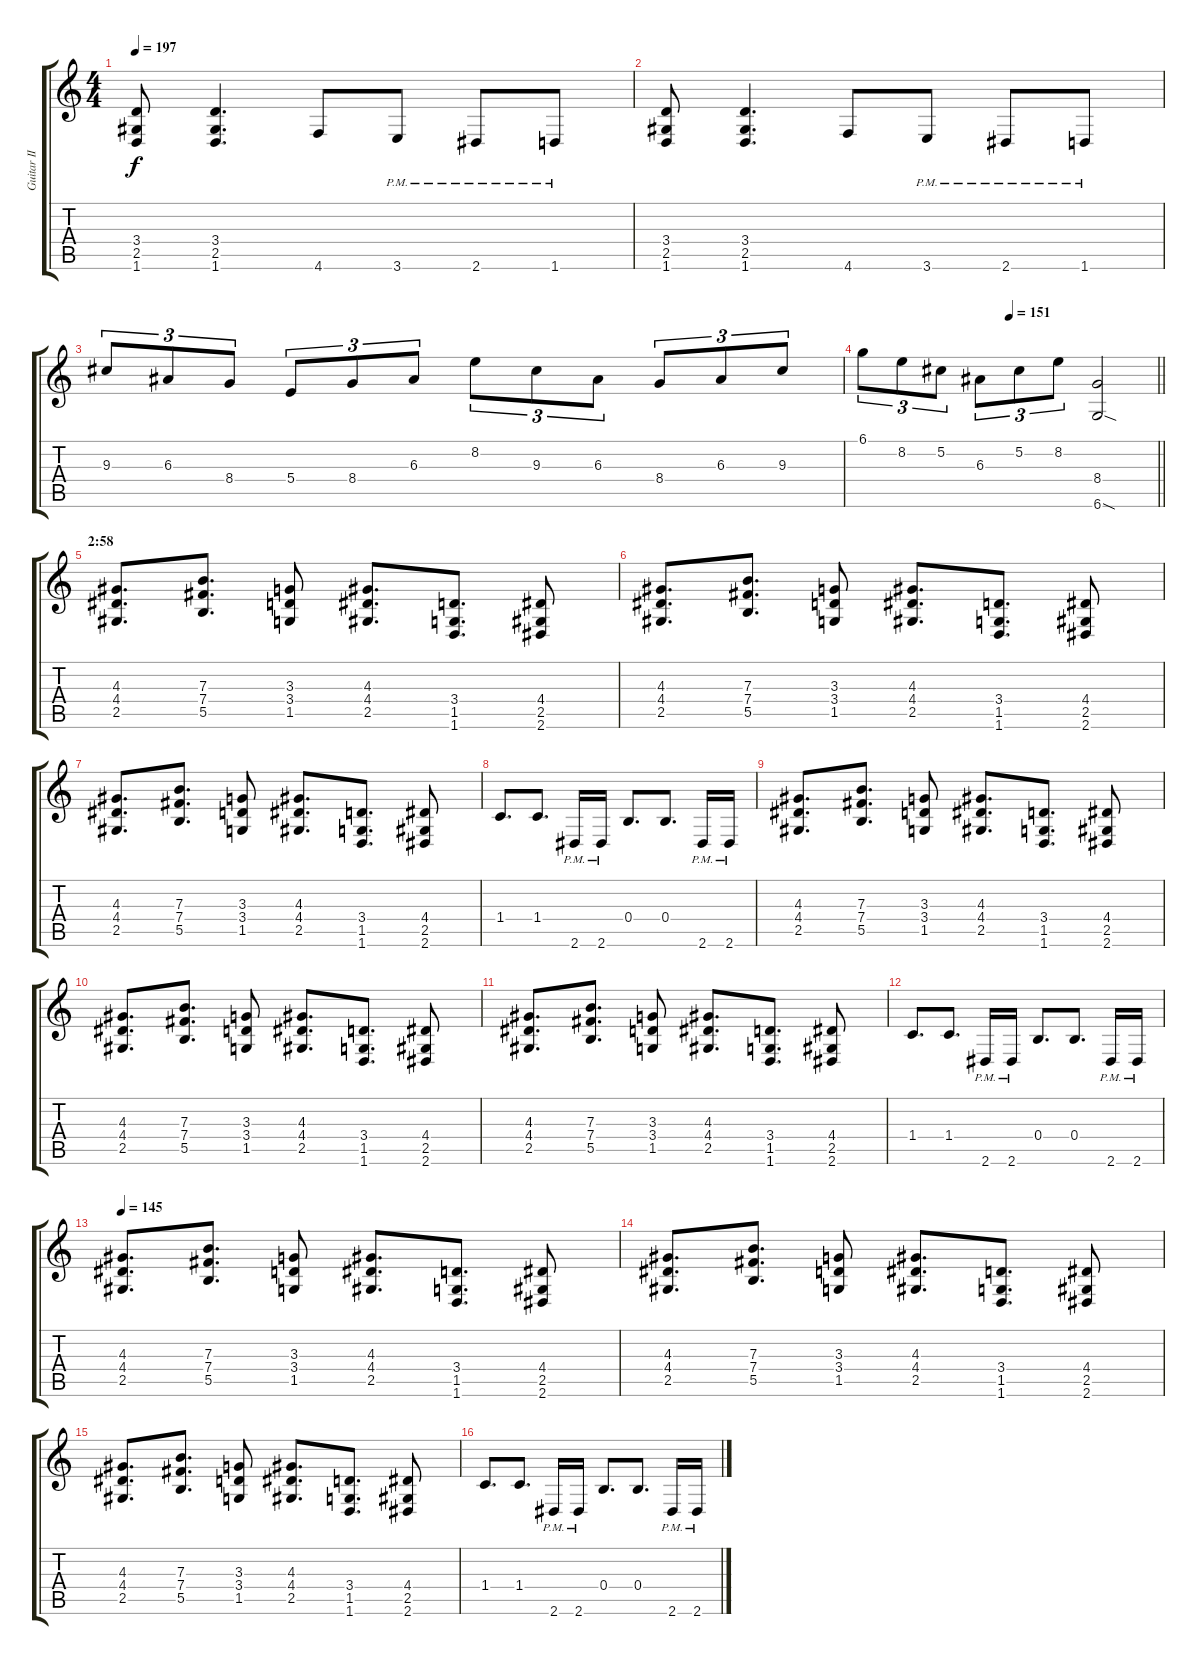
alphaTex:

\track ("Guitar II" "Guitar II") {instrument distortionguitar}
\staff {score tabs}
\tuning (Db4 Ab3 E3 B2 Gb2 Db2) {hide}
\ts (4 4)
\tempo 197
\clef g2
\ks c
(3.4 2.5 1.6).8{dy f} (3.4 2.5 1.6).4{d} 4.6.8 3.6{pm}.8 2.6{pm}.8 1.6{pm}.8 |
(3.4 2.5 1.6).8 (3.4 2.5 1.6).4{d} 4.6.8 3.6{pm}.8 2.6{pm}.8 1.6{pm}.8 |
9.3.8{tu (3 2)} 6.3.8{tu (3 2)} 8.4.8{tu (3 2)} 5.4.8{tu (3 2)} 8.4.8{tu (3 2)} 6.3.8{tu (3 2)} 8.2.8{tu (3 2)} 9.3.8{tu (3 2)} 6.3.8{tu (3 2)} 8.4.8{tu (3 2)} 6.3.8{tu (3 2)} 9.3.8{tu (3 2)} |
\tempo (151 0.5)
\barLineRight lightlight
6.1.8{tu (3 2)} 8.2.8{tu (3 2)} 5.2.8{tu (3 2)} 6.3.8{tu (3 2)} 5.2.8{tu (3 2)} 8.2.8{tu (3 2)} (8.4 6.6{sod}).2 |
\section ("" "2:58")
(4.3 4.4 2.5).8{d} (7.3 7.4 5.5).8{d} (3.3 3.4 1.5).8 (4.3 4.4 2.5).8{d} (3.4 1.5 1.6).8{d} (4.4 2.5 2.6).8 |
(4.3 4.4 2.5).8{d} (7.3 7.4 5.5).8{d} (3.3 3.4 1.5).8 (4.3 4.4 2.5).8{d} (3.4 1.5 1.6).8{d} (4.4 2.5 2.6).8 |
(4.3 4.4 2.5).8{d} (7.3 7.4 5.5).8{d} (3.3 3.4 1.5).8 (4.3 4.4 2.5).8{d} (3.4 1.5 1.6).8{d} (4.4 2.5 2.6).8 |
1.4.8{d} 1.4.8{d} 2.6{pm}.16 2.6{pm}.16 0.4.8{d} 0.4.8{d} 2.6{pm}.16 2.6{pm}.16 |
(4.3 4.4 2.5).8{d} (7.3 7.4 5.5).8{d} (3.3 3.4 1.5).8 (4.3 4.4 2.5).8{d} (3.4 1.5 1.6).8{d} (4.4 2.5 2.6).8 |
(4.3 4.4 2.5).8{d} (7.3 7.4 5.5).8{d} (3.3 3.4 1.5).8 (4.3 4.4 2.5).8{d} (3.4 1.5 1.6).8{d} (4.4 2.5 2.6).8 |
(4.3 4.4 2.5).8{d} (7.3 7.4 5.5).8{d} (3.3 3.4 1.5).8 (4.3 4.4 2.5).8{d} (3.4 1.5 1.6).8{d} (4.4 2.5 2.6).8 |
1.4.8{d} 1.4.8{d} 2.6{pm}.16 2.6{pm}.16 0.4.8{d} 0.4.8{d} 2.6{pm}.16 2.6{pm}.16 |
\tempo 145
(4.3 4.4 2.5).8{d} (7.3 7.4 5.5).8{d} (3.3 3.4 1.5).8 (4.3 4.4 2.5).8{d} (3.4 1.5 1.6).8{d} (4.4 2.5 2.6).8 |
(4.3 4.4 2.5).8{d} (7.3 7.4 5.5).8{d} (3.3 3.4 1.5).8 (4.3 4.4 2.5).8{d} (3.4 1.5 1.6).8{d} (4.4 2.5 2.6).8 |
(4.3 4.4 2.5).8{d} (7.3 7.4 5.5).8{d} (3.3 3.4 1.5).8 (4.3 4.4 2.5).8{d} (3.4 1.5 1.6).8{d} (4.4 2.5 2.6).8 |
1.4.8{d} 1.4.8{d} 2.6{pm}.16 2.6{pm}.16 0.4.8{d} 0.4.8{d} 2.6{pm}.16 2.6{pm}.16
